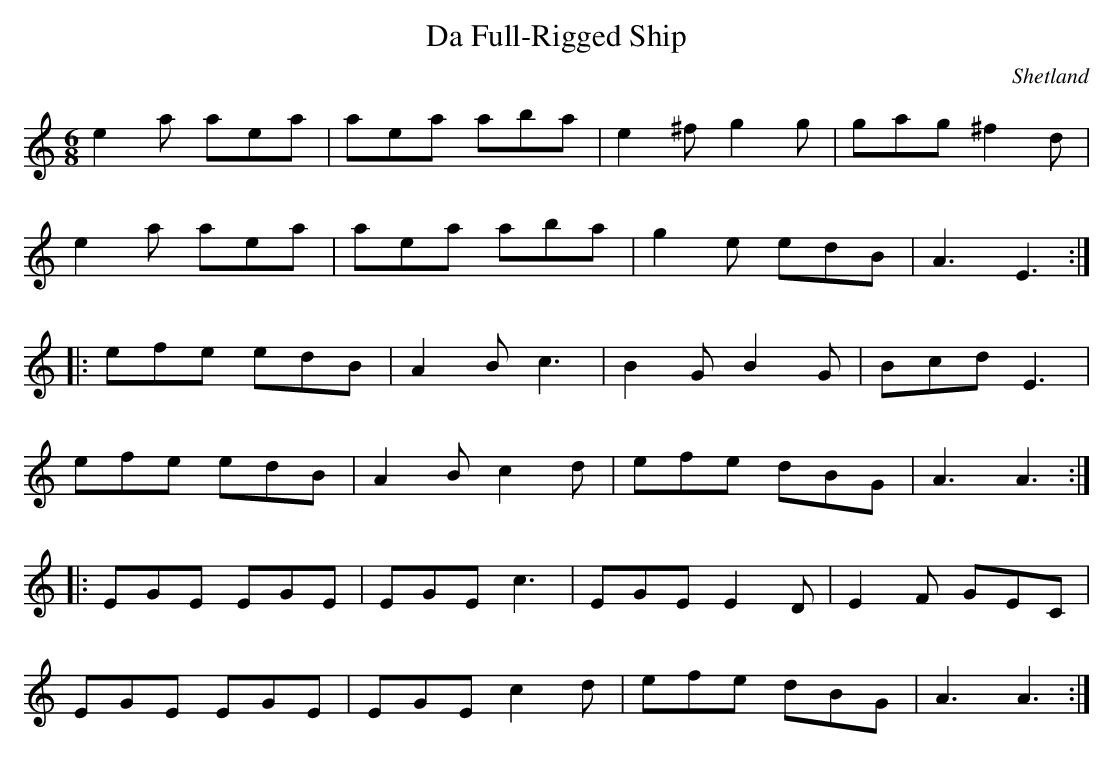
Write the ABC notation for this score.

X:1
T:Full-Rigged Ship, Da
O:Shetland
M:6/8
L:1/8
K:Am
e2a aea|aea aba|e2^f g2g|gag ^f2d|!
e2a aea|aea aba|g2e edB|A3 E3:|!
|:efe edB|A2B c3|B2G B2G|Bcd E3|!
efe edB|A2B c2d|efe dBG|A3 A3:|!
|:EGE EGE|EGE c3|EGE E2D|E2F GEC|!
EGE EGE|EGE c2d|efe dBG|A3 A3:|!
